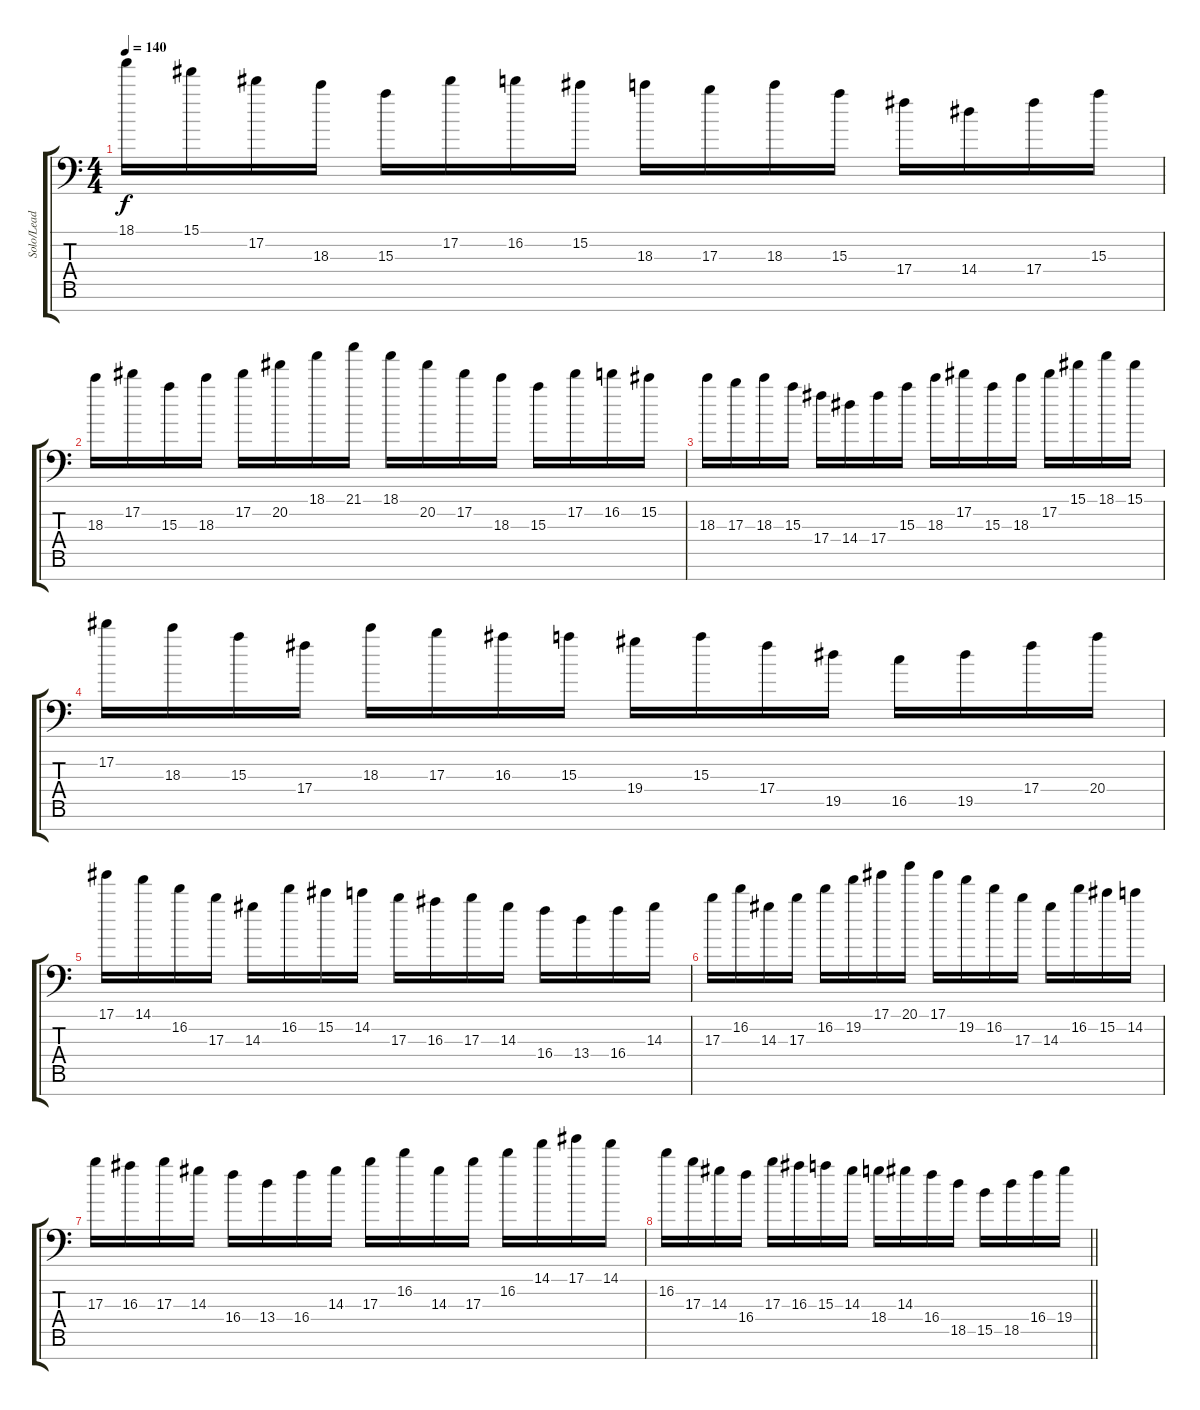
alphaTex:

\track ("Solo/Lead" "Solo/Lead") {instrument overdrivenguitar}
\staff {score tabs}
\tuning (Eb4 Bb3 Gb3 Db3 Ab2 Eb2 Bb1) {hide}
\ts (4 4)
\tempo 140
\clef f4
\ks c
18.1.16{dy f} 15.1.16 17.2.16 18.3.16 15.3.16 17.2.16 16.2.16 15.2.16 18.3.16 17.3.16 18.3.16 15.3.16 17.4.16 14.4.16 17.4.16 15.3.16 |
18.3.16 17.2.16 15.3.16 18.3.16 17.2.16 20.2.16 18.1.16 21.1.16 18.1.16 20.2.16 17.2.16 18.3.16 15.3.16 17.2.16 16.2.16 15.2.16 |
18.3.16 17.3.16 18.3.16 15.3.16 17.4.16 14.4.16 17.4.16 15.3.16 18.3.16 17.2.16 15.3.16 18.3.16 17.2.16 15.1.16 18.1.16 15.1.16 |
17.2.16 18.3.16 15.3.16 17.4.16 18.3.16 17.3.16 16.3.16 15.3.16 19.4.16 15.3.16 17.4.16 19.5.16 16.5.16 19.5.16 17.4.16 20.4.16 |
17.1.16 14.1.16 16.2.16 17.3.16 14.3.16 16.2.16 15.2.16 14.2.16 17.3.16 16.3.16 17.3.16 14.3.16 16.4.16 13.4.16 16.4.16 14.3.16 |
17.3.16 16.2.16 14.3.16 17.3.16 16.2.16 19.2.16 17.1.16 20.1.16 17.1.16 19.2.16 16.2.16 17.3.16 14.3.16 16.2.16 15.2.16 14.2.16 |
17.3.16 16.3.16 17.3.16 14.3.16 16.4.16 13.4.16 16.4.16 14.3.16 17.3.16 16.2.16 14.3.16 17.3.16 16.2.16 14.1.16 17.1.16 14.1.16 |
\barLineRight lightlight
16.2.16 17.3.16 14.3.16 16.4.16 17.3.16 16.3.16 15.3.16 14.3.16 18.4.16 14.3.16 16.4.16 18.5.16 15.5.16 18.5.16 16.4.16 19.4.16
